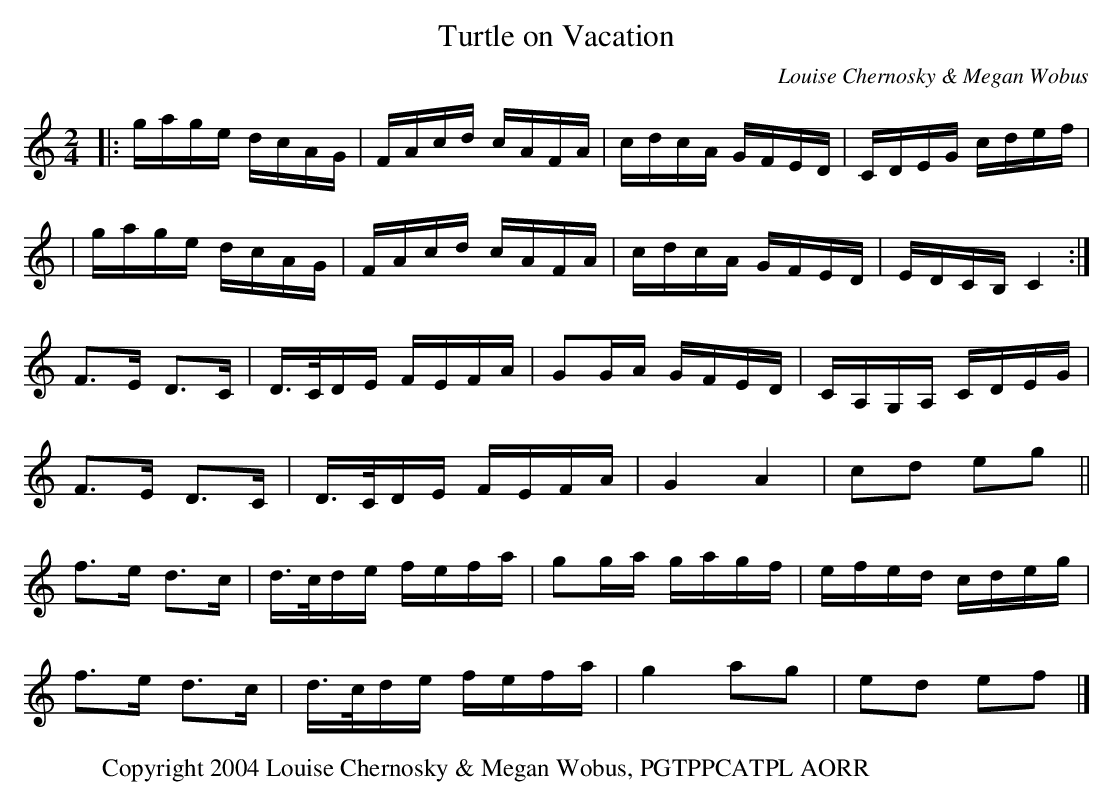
X:1
T:Turtle on Vacation
C:Louise Chernosky & Megan Wobus
M:2/4
K:Cmaj
|: gage dcAG | FAcd cAFA | cdcA GFED | CDEG cdef |
|  gage dcAG | FAcd cAFA | cdcA GFED | EDCB, C4 :|
 F3E D3C  | D>CDE FEFA | G2GA GFED | CA,G,A, CDEG |
   F3E D3C | D>CDE FEFA |  G4 A4 |  c2d2 e2g2 ||
   f3e   d3c | d>cde fefa | g2ga gagf | efed cdeg |
   f3e   d3c | d>cde fefa | g4 a2g2 | e2d2 e2f2 |]
W:Copyright 2004 Louise Chernosky & Megan Wobus, PGTPPCATPL AORR
